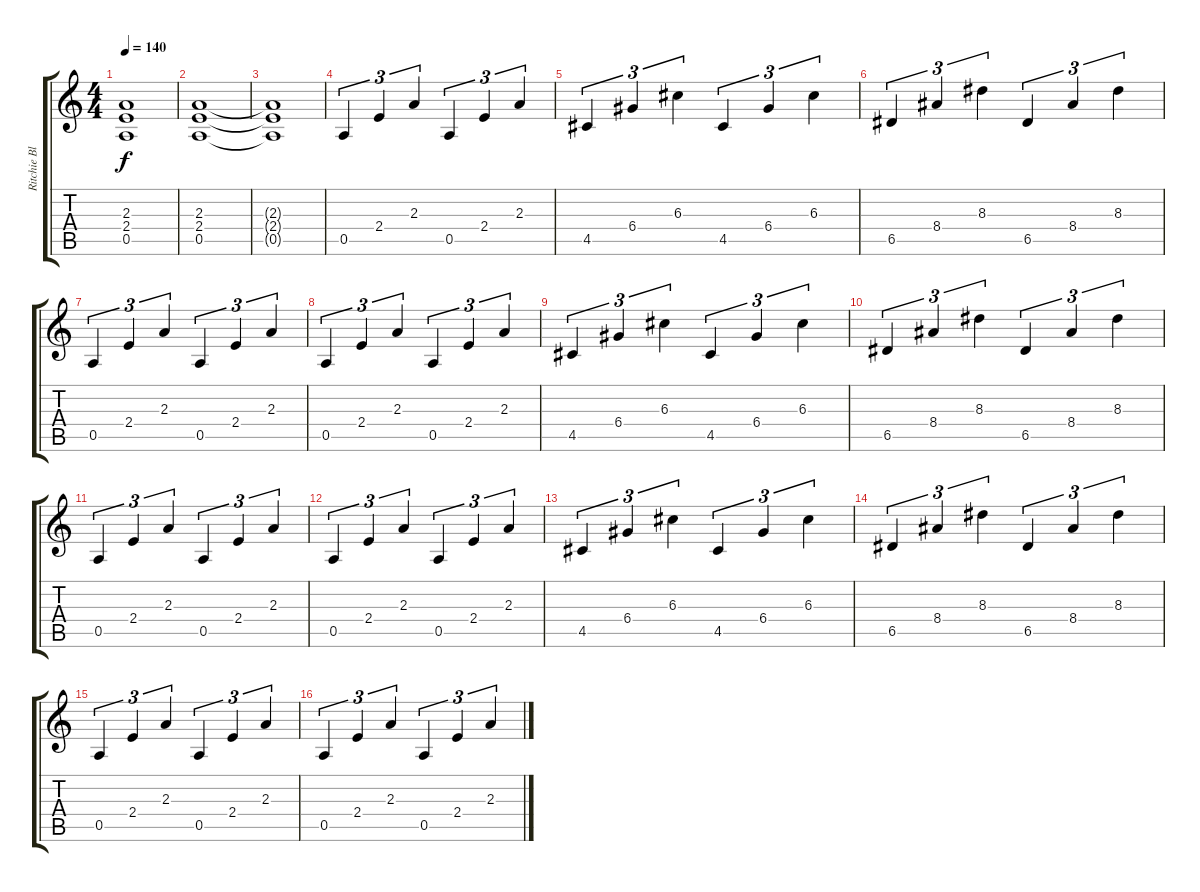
\track ("Ritchie Blackmore Solo" "Ritchie Bl") {instrument overdrivenguitar}
\staff {score tabs}
\tuning (E4 B3 G3 D3 A2 E2) {hide}
\ts (4 4)
\tempo 140
\clef g2
\ks c
(2.3{t} 2.4{t} 0.5{t}).1{dy f} |
(2.3 2.4 0.5).1 |
(2.3{t} 2.4{t} 0.5{t}).1 |
0.5.4{tu (3 2) volume 9} 2.4.4{tu (3 2)} 2.3.4{tu (3 2)} 0.5.4{tu (3 2)} 2.4.4{tu (3 2)} 2.3.4{tu (3 2)} |
4.5.4{tu (3 2)} 6.4.4{tu (3 2)} 6.3.4{tu (3 2)} 4.5.4{tu (3 2)} 6.4.4{tu (3 2)} 6.3.4{tu (3 2)} |
6.5.4{tu (3 2)} 8.4.4{tu (3 2)} 8.3.4{tu (3 2)} 6.5.4{tu (3 2)} 8.4.4{tu (3 2)} 8.3.4{tu (3 2)} |
0.5.4{tu (3 2)} 2.4.4{tu (3 2)} 2.3.4{tu (3 2)} 0.5.4{tu (3 2)} 2.4.4{tu (3 2)} 2.3.4{tu (3 2)} |
0.5.4{tu (3 2)} 2.4.4{tu (3 2)} 2.3.4{tu (3 2)} 0.5.4{tu (3 2)} 2.4.4{tu (3 2)} 2.3.4{tu (3 2)} |
4.5.4{tu (3 2)} 6.4.4{tu (3 2)} 6.3.4{tu (3 2)} 4.5.4{tu (3 2)} 6.4.4{tu (3 2)} 6.3.4{tu (3 2)} |
6.5.4{tu (3 2)} 8.4.4{tu (3 2)} 8.3.4{tu (3 2)} 6.5.4{tu (3 2)} 8.4.4{tu (3 2)} 8.3.4{tu (3 2)} |
0.5.4{tu (3 2)} 2.4.4{tu (3 2)} 2.3.4{tu (3 2)} 0.5.4{tu (3 2)} 2.4.4{tu (3 2)} 2.3.4{tu (3 2)} |
0.5.4{tu (3 2) volume 9} 2.4.4{tu (3 2)} 2.3.4{tu (3 2)} 0.5.4{tu (3 2)} 2.4.4{tu (3 2)} 2.3.4{tu (3 2)} |
4.5.4{tu (3 2)} 6.4.4{tu (3 2)} 6.3.4{tu (3 2)} 4.5.4{tu (3 2)} 6.4.4{tu (3 2)} 6.3.4{tu (3 2)} |
6.5.4{tu (3 2)} 8.4.4{tu (3 2)} 8.3.4{tu (3 2)} 6.5.4{tu (3 2)} 8.4.4{tu (3 2)} 8.3.4{tu (3 2)} |
0.5.4{tu (3 2)} 2.4.4{tu (3 2)} 2.3.4{tu (3 2)} 0.5.4{tu (3 2)} 2.4.4{tu (3 2)} 2.3.4{tu (3 2)} |
0.5.4{tu (3 2)} 2.4.4{tu (3 2)} 2.3.4{tu (3 2)} 0.5.4{tu (3 2)} 2.4.4{tu (3 2)} 2.3.4{tu (3 2)}
